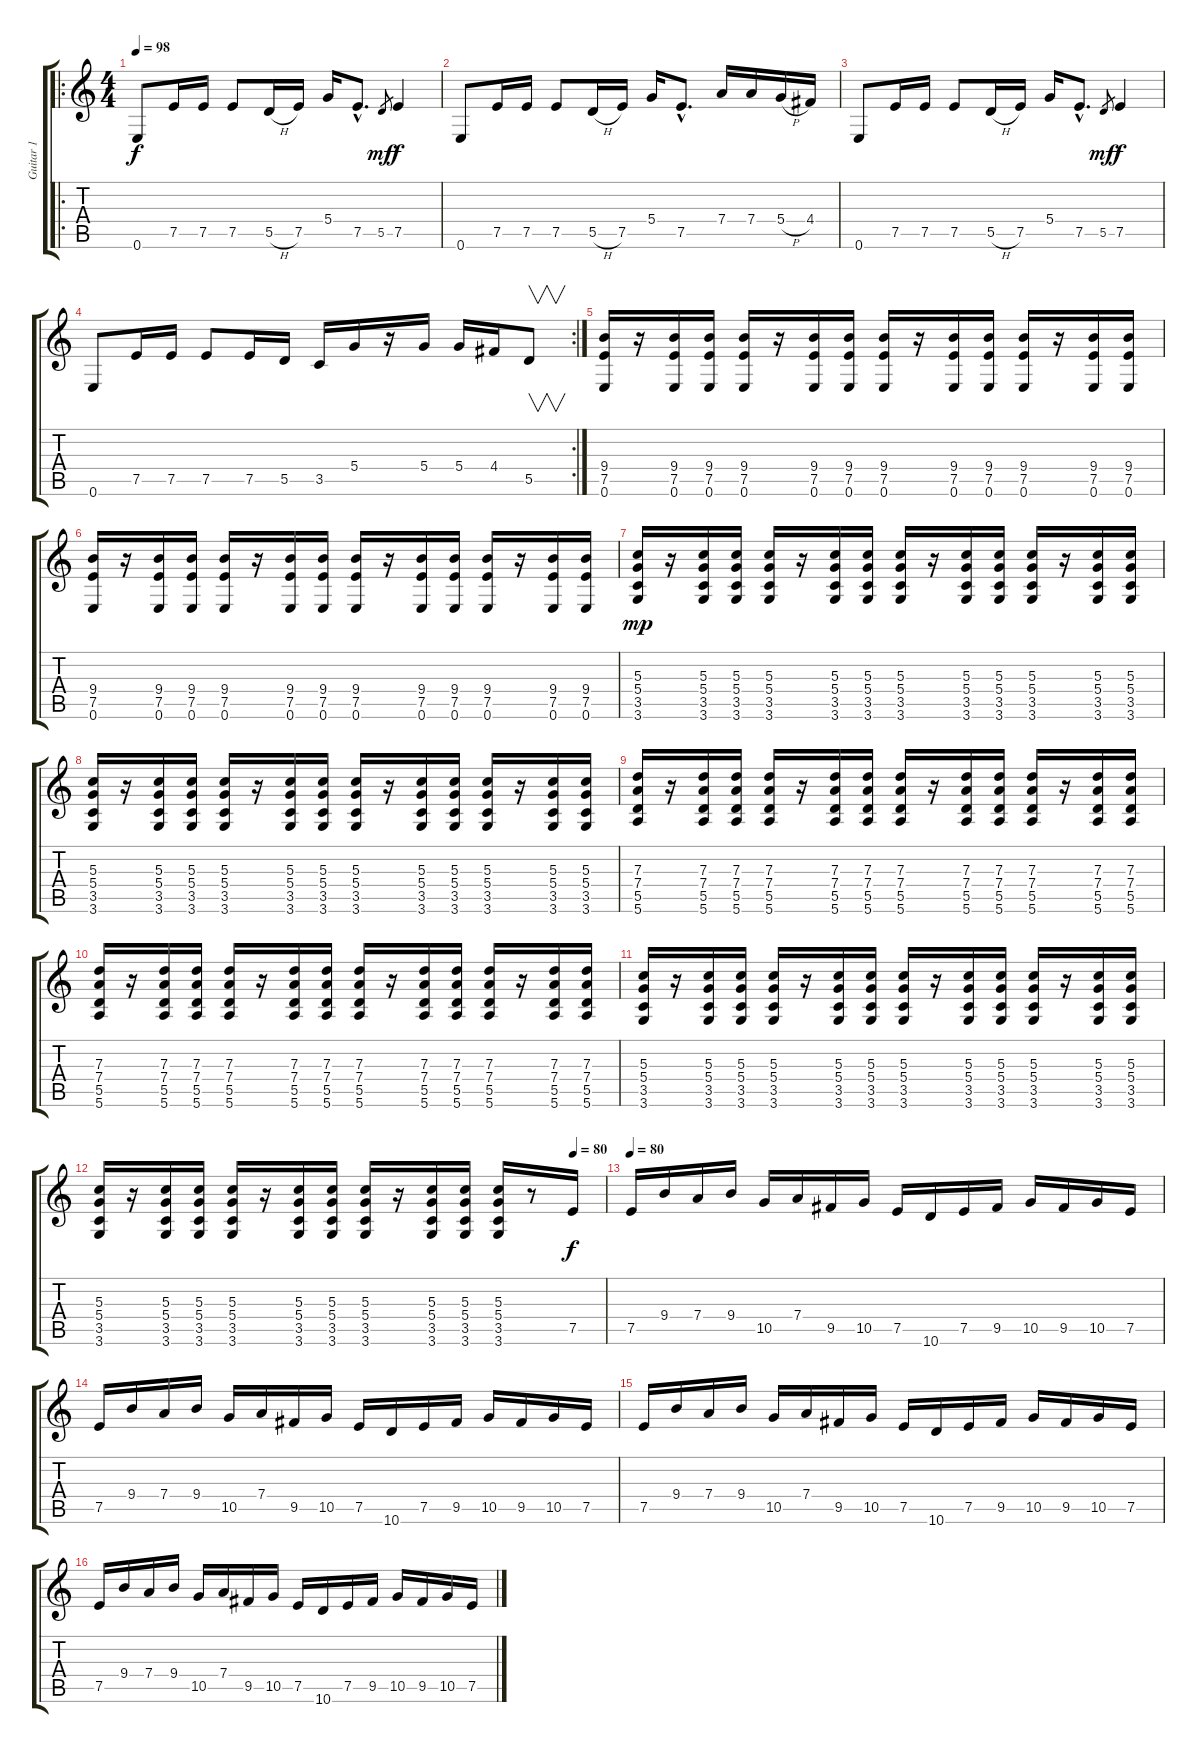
\track ("Guitar 1" "Guitar 1") {instrument distortionguitar}
\staff {score tabs}
\tuning (E4 B3 G3 D3 A2 E2) {hide}
\ro
\ts (4 4)
\tempo 98
\clef g2
\ks c
0.6.8{dy f volume 13} 7.5.16 7.5.16 7.5.8 5.5{h}.16 7.5.16 5.4.16 7.5{hac}.8{d} 5.5.8{gr dy mf} 7.5.4{dy f} |
0.6.8 7.5.16 7.5.16 7.5.8 5.5{h}.16 7.5.16 5.4.16 7.5{hac}.8{d} 7.4.16 7.4.16 5.4{h}.16 4.4.16 |
0.6.8 7.5.16 7.5.16 7.5.8 5.5{h}.16 7.5.16 5.4.16 7.5{hac}.8{d} 5.5.8{gr dy mf} 7.5.4{dy f} |
\rc 2
0.6.8 7.5.16 7.5.16 7.5.8 7.5.16 5.5.16 3.5.16 5.4.16 r.16 5.4.16 5.4.16 4.4.16 5.5.8{v} |
(9.4 7.5 0.6).16{volume 10} r.16 (9.4 7.5 0.6).16 (9.4 7.5 0.6).16 (9.4 7.5 0.6).16 r.16 (9.4 7.5 0.6).16 (9.4 7.5 0.6).16 (9.4 7.5 0.6).16 r.16 (9.4 7.5 0.6).16 (9.4 7.5 0.6).16 (9.4 7.5 0.6).16 r.16 (9.4 7.5 0.6).16 (9.4 7.5 0.6).16 |
(9.4 7.5 0.6).16 r.16 (9.4 7.5 0.6).16 (9.4 7.5 0.6).16 (9.4 7.5 0.6).16 r.16 (9.4 7.5 0.6).16 (9.4 7.5 0.6).16 (9.4 7.5 0.6).16 r.16 (9.4 7.5 0.6).16 (9.4 7.5 0.6).16 (9.4 7.5 0.6).16 r.16 (9.4 7.5 0.6).16 (9.4 7.5 0.6).16 |
(5.3 5.4 3.5 3.6).16{dy mp} r.16 (5.3 5.4 3.5 3.6).16 (5.3 5.4 3.5 3.6).16 (5.3 5.4 3.5 3.6).16 r.16 (5.3 5.4 3.5 3.6).16 (5.3 5.4 3.5 3.6).16 (5.3 5.4 3.5 3.6).16 r.16 (5.3 5.4 3.5 3.6).16 (5.3 5.4 3.5 3.6).16 (5.3 5.4 3.5 3.6).16 r.16 (5.3 5.4 3.5 3.6).16 (5.3 5.4 3.5 3.6).16 |
(5.3 5.4 3.5 3.6).16 r.16 (5.3 5.4 3.5 3.6).16 (5.3 5.4 3.5 3.6).16 (5.3 5.4 3.5 3.6).16 r.16 (5.3 5.4 3.5 3.6).16 (5.3 5.4 3.5 3.6).16 (5.3 5.4 3.5 3.6).16 r.16 (5.3 5.4 3.5 3.6).16 (5.3 5.4 3.5 3.6).16 (5.3 5.4 3.5 3.6).16 r.16 (5.3 5.4 3.5 3.6).16 (5.3 5.4 3.5 3.6).16 |
(7.3 7.4 5.5 5.6).16 r.16 (7.3 7.4 5.5 5.6).16 (7.3 7.4 5.5 5.6).16 (7.3 7.4 5.5 5.6).16 r.16 (7.3 7.4 5.5 5.6).16 (7.3 7.4 5.5 5.6).16 (7.3 7.4 5.5 5.6).16 r.16 (7.3 7.4 5.5 5.6).16 (7.3 7.4 5.5 5.6).16 (7.3 7.4 5.5 5.6).16 r.16 (7.3 7.4 5.5 5.6).16 (7.3 7.4 5.5 5.6).16 |
(7.3 7.4 5.5 5.6).16 r.16 (7.3 7.4 5.5 5.6).16 (7.3 7.4 5.5 5.6).16 (7.3 7.4 5.5 5.6).16 r.16 (7.3 7.4 5.5 5.6).16 (7.3 7.4 5.5 5.6).16 (7.3 7.4 5.5 5.6).16 r.16 (7.3 7.4 5.5 5.6).16 (7.3 7.4 5.5 5.6).16 (7.3 7.4 5.5 5.6).16 r.16 (7.3 7.4 5.5 5.6).16 (7.3 7.4 5.5 5.6).16 |
(5.3 5.4 3.5 3.6).16 r.16 (5.3 5.4 3.5 3.6).16 (5.3 5.4 3.5 3.6).16 (5.3 5.4 3.5 3.6).16 r.16 (5.3 5.4 3.5 3.6).16 (5.3 5.4 3.5 3.6).16 (5.3 5.4 3.5 3.6).16 r.16 (5.3 5.4 3.5 3.6).16 (5.3 5.4 3.5 3.6).16 (5.3 5.4 3.5 3.6).16 r.16 (5.3 5.4 3.5 3.6).16 (5.3 5.4 3.5 3.6).16 |
\tempo (80 0.9375)
(5.3 5.4 3.5 3.6).16 r.16 (5.3 5.4 3.5 3.6).16 (5.3 5.4 3.5 3.6).16 (5.3 5.4 3.5 3.6).16 r.16 (5.3 5.4 3.5 3.6).16 (5.3 5.4 3.5 3.6).16 (5.3 5.4 3.5 3.6).16 r.16 (5.3 5.4 3.5 3.6).16 (5.3 5.4 3.5 3.6).16 (5.3 5.4 3.5 3.6).16 r.8 7.5.16{dy f} |
\tempo 80
7.5.16 9.4.16 7.4.16 9.4.16 10.5.16 7.4.16 9.5.16 10.5.16 7.5.16 10.6.16 7.5.16 9.5.16 10.5.16 9.5.16 10.5.16 7.5.16 |
7.5.16 9.4.16 7.4.16 9.4.16 10.5.16 7.4.16 9.5.16 10.5.16 7.5.16 10.6.16 7.5.16 9.5.16 10.5.16 9.5.16 10.5.16 7.5.16 |
7.5.16 9.4.16 7.4.16 9.4.16 10.5.16 7.4.16 9.5.16 10.5.16 7.5.16 10.6.16 7.5.16 9.5.16 10.5.16 9.5.16 10.5.16 7.5.16 |
7.5.16 9.4.16 7.4.16 9.4.16 10.5.16 7.4.16 9.5.16 10.5.16 7.5.16 10.6.16 7.5.16 9.5.16 10.5.16 9.5.16 10.5.16 7.5.16
